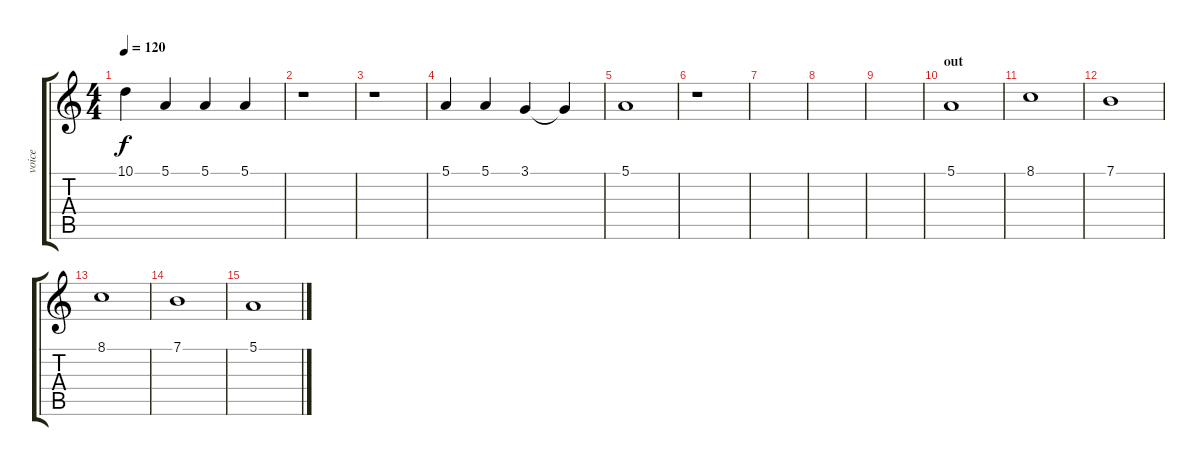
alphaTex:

\track ("voice" "voice") {instrument pad4choir}
\staff {score tabs}
\tuning (E4 B3 G3 D3 A2 E2) {hide}
\ts (4 4)
\tempo 120
\clef g2
\ks c
10.1.4{dy f} 5.1.4 5.1.4 5.1.4 |
r.1 |
r.1 |
5.1.4 5.1.4 3.1.4 3.1{t}.4 |
5.1.1 |
r.1 |
|
|
|
\section ("" "out")
5.1.1 |
8.1.1 |
7.1.1 |
8.1.1 |
7.1.1 |
5.1.1
